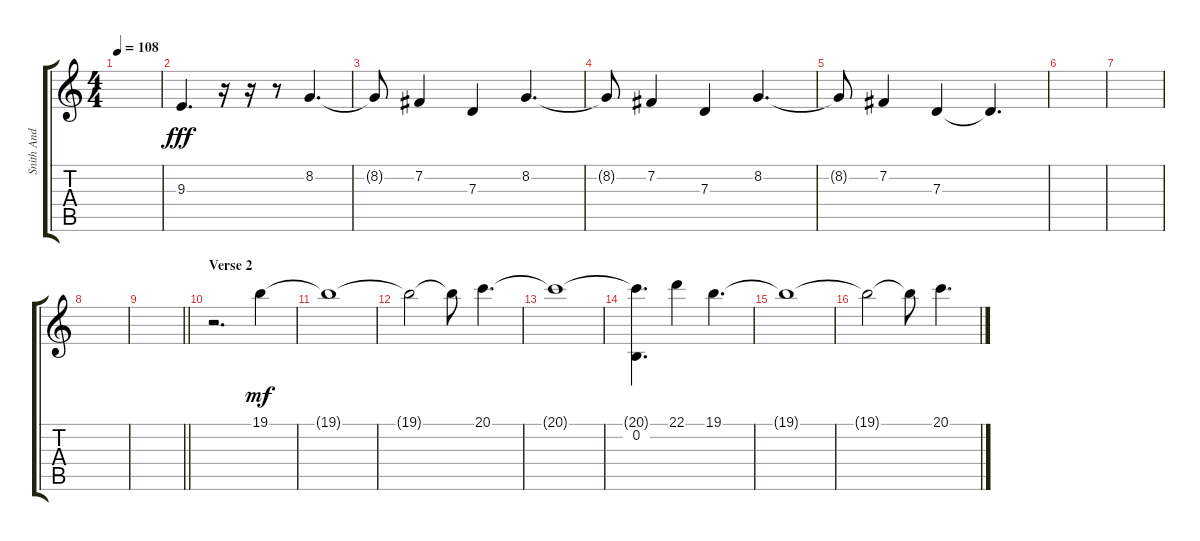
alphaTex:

\track ("Snith And Second Vocals" "Snith And ") {instrument stringensemble1}
\staff {score tabs}
\tuning (E4 B3 G3 D3 A2 E2) {hide}
\ts (4 4)
\tempo 108
\clef g2
\ks c
|
9.3.4{d dy fff} r.16 r.16 r.8 8.2.4{d} |
8.2{t}.8 7.2.4 7.3.4 8.2.4{d} |
8.2{t}.8 7.2.4 7.3.4 8.2.4{d} |
8.2{t}.8 7.2.4 7.3.4 7.3{t}.4{d} |
|
|
|
\barLineRight lightlight
|
\section ("" "Verse 2")
r.2{d} 19.1.4{dy mf} |
19.1{t}.1 |
19.1{t}.2 19.1{t}.8 20.1.4{d} |
20.1{t}.1 |
(20.1{t} 0.2).4{d} 22.1.4 19.1.4{d} |
19.1{t}.1 |
19.1{t}.2 19.1{t}.8 20.1.4{d}
